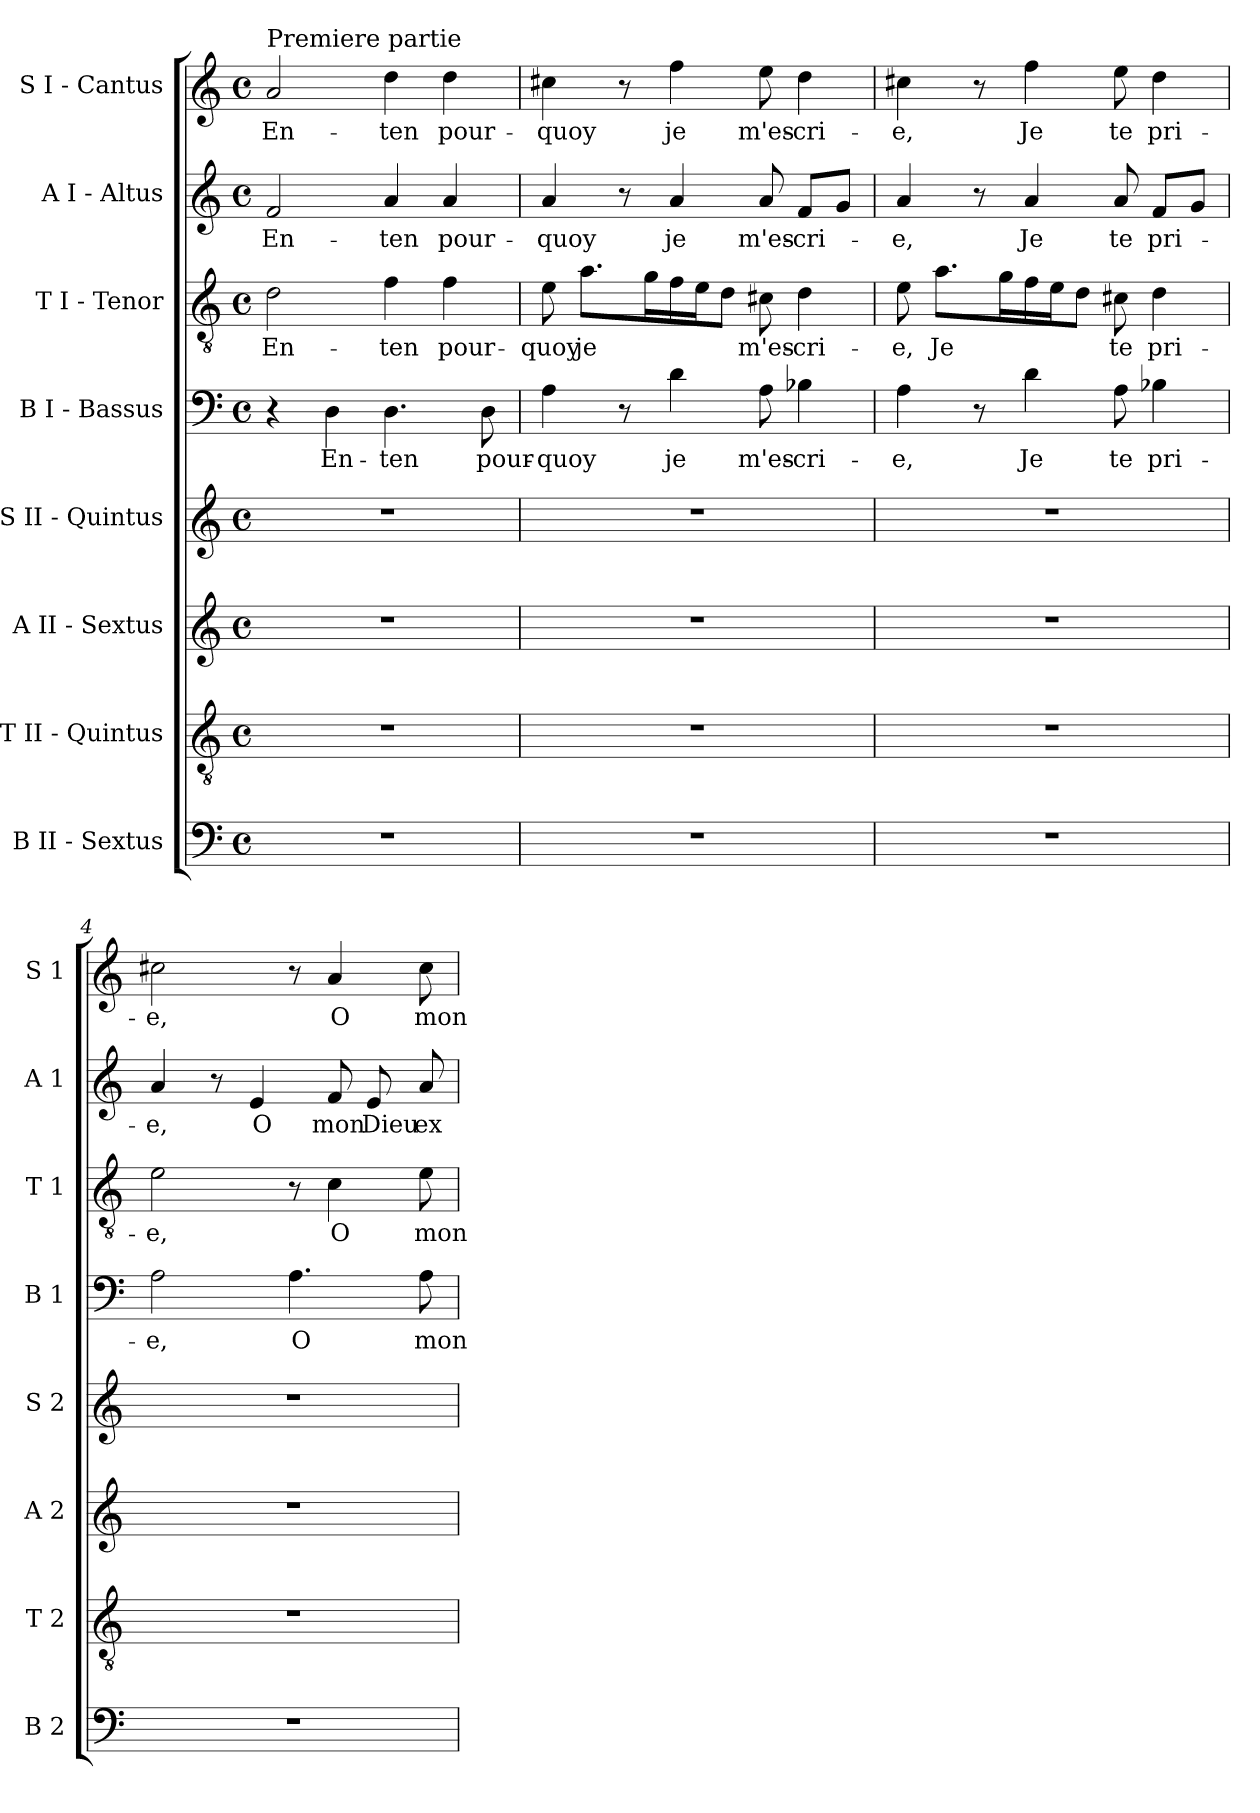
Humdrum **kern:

**kern	**kern	**kern	**kern	**kern	**text	**kern	**text	**kern	**text	**kern	**text
*part8	*part7	*part6	*part5	*part4	*part4	*part3	*part3	*part2	*part2	*part1	*part1
*staff8	*staff7	*staff6	*staff5	*staff4	*staff4	*staff3	*staff3	*staff2	*staff2	*staff1	*staff1
*I"B II - Sextus	*I"T II - Quintus	*I"A II - Sextus	*I"S II - Quintus	*I"B I - Bassus	*	*I"T I - Tenor	*	*I"A I - Altus	*	*I"S I - Cantus	*
*I'B 2	*I'T 2	*I'A 2	*I'S 2	*I'B 1	*	*I'T 1	*	*I'A 1	*	*I'S 1	*
*clefF4	*clefGv2	*clefG2	*clefG2	*clefF4	*	*clefGv2	*	*clefG2	*	*clefG2	*
*k[]	*k[]	*k[]	*k[]	*k[]	*	*k[]	*	*k[]	*	*k[]	*
*C:	*C:	*C:	*C:	*C:	*	*C:	*	*C:	*	*C:	*
*M4/4	*M4/4	*M4/4	*M4/4	*M4/4	*	*M4/4	*	*M4/4	*	*M4/4	*
*met(c)	*met(c)	*met(c)	*met(c)	*met(c)	*	*met(c)	*	*met(c)	*	*met(c)	*
=1	=1	=1	=1	=1	=1	=1	=1	=1	=1	=1	=1
!	!	!	!	!	!	!	!	!	!	!LO:TX:a:t=Premiere partie	!
!	!	!	!	!	!	!	!LO:LY:b	!	!LO:LY:b	!	!LO:LY:b
1r	1r	1r	1r	4r	.	2d\	En-	2f/	En-	2a/	En-
!	!	!	!	!	!LO:LY:b	!	!	!	!	!	!
.	.	.	.	4D\	En-	.	.	.	.	.	.
!	!	!	!	!	!LO:LY:b	!	!LO:LY:b	!	!LO:LY:b	!	!LO:LY:b
.	.	.	.	4.D\	-ten	4f\	-ten	4a/	-ten	4dd\	-ten
!	!	!	!	!	!	!	!LO:LY:b	!	!LO:LY:b	!	!LO:LY:b
.	.	.	.	.	.	4f\	pour-	4a/	pour-	4dd\	pour-
!	!	!	!	!	!LO:LY:b	!	!	!	!	!	!
.	.	.	.	8D\	pour-	.	.	.	.	.	.
=2	=2	=2	=2	=2	=2	=2	=2	=2	=2	=2	=2
!	!	!	!	!	!LO:LY:b	!	!LO:LY:b	!	!LO:LY:b	!	!LO:LY:b
1r	1r	1r	1r	4A\	-quoy	8e\	-quoy	4a/	-quoy	4cc#X\	-quoy
!	!	!	!	!	!	!	!LO:LY:b	!	!	!	!
.	.	.	.	.	.	8.a\L	je	.	.	.	.
.	.	.	.	8r	.	.	.	8r	.	8r	.
.	.	.	.	.	.	16g\L	.	.	.	.	.
!	!	!	!	!	!LO:LY:b	!	!	!	!LO:LY:b	!	!LO:LY:b
.	.	.	.	4d\	je	16f\	.	4a/	je	4ff\	je
.	.	.	.	.	.	16e\J	.	.	.	.	.
.	.	.	.	.	.	8d\J	.	.	.	.	.
!	!	!	!	!	!LO:LY:b	!	!LO:LY:b	!	!LO:LY:b	!	!LO:LY:b
.	.	.	.	8A\	m'es-	8c#X\	m'es-	8a/	m'es-	8ee\	m'es-
!	!	!	!	!	!LO:LY:b	!	!LO:LY:b	!	!LO:LY:b	!	!LO:LY:b
.	.	.	.	4B-X\	-cri-	4d\	-cri-	8f/L	-cri-	4dd\	-cri-
.	.	.	.	.	.	.	.	8g/J	.	.	.
!!LO:PB:g=z
=3	=3	=3	=3	=3	=3	=3	=3	=3	=3	=3	=3
!	!	!	!	!	!LO:LY:b	!	!LO:LY:b	!	!LO:LY:b	!	!LO:LY:b
1r	1r	1r	1r	4A\	-e,	8e\	-e,	4a/	-e,	4cc#X\	-e,
!	!	!	!	!	!	!	!LO:LY:b	!	!	!	!
.	.	.	.	.	.	8.a\L	Je	.	.	.	.
.	.	.	.	8r	.	.	.	8r	.	8r	.
.	.	.	.	.	.	16g\L	.	.	.	.	.
!	!	!	!	!	!LO:LY:b	!	!	!	!LO:LY:b	!	!LO:LY:b
.	.	.	.	4d\	Je	16f\	.	4a/	Je	4ff\	Je
.	.	.	.	.	.	16e\J	.	.	.	.	.
.	.	.	.	.	.	8d\J	.	.	.	.	.
!	!	!	!	!	!LO:LY:b	!	!LO:LY:b	!	!LO:LY:b	!	!LO:LY:b
.	.	.	.	8A\	te	8c#X\	te	8a/	te	8ee\	te
!	!	!	!	!	!LO:LY:b	!	!LO:LY:b	!	!LO:LY:b	!	!LO:LY:b
.	.	.	.	4B-X\	pri-	4d\	pri-	8f/L	pri-	4dd\	pri-
.	.	.	.	.	.	.	.	8g/J	.	.	.
=4	=4	=4	=4	=4	=4	=4	=4	=4	=4	=4	=4
!	!	!	!	!	!LO:LY:b	!	!LO:LY:b	!	!LO:LY:b	!	!LO:LY:b
1r	1r	1r	1r	2A\	-e,	2e\	-e,	4a/	-e,	2cc#X\	-e,
.	.	.	.	.	.	.	.	8r	.	.	.
!	!	!	!	!	!	!	!	!	!LO:LY:b	!	!
.	.	.	.	.	.	.	.	4e/	O	.	.
!	!	!	!	!	!LO:LY:b	!	!	!	!	!	!
.	.	.	.	4.A\	O	8r	.	.	.	8r	.
!	!	!	!	!	!	!	!LO:LY:b	!	!LO:LY:b	!	!LO:LY:b
.	.	.	.	.	.	4c\	O	8f/	mon	4a/	O
!	!	!	!	!	!	!	!	!	!LO:LY:b	!	!
.	.	.	.	.	.	.	.	8e/	Dieu	.	.
!	!	!	!	!	!LO:LY:b	!	!LO:LY:b	!	!LO:LY:b	!	!LO:LY:b
.	.	.	.	8A\	mon	8e\	mon	8a/	ex-	8cc#\	mon
=	=	=	=	=	=	=	=	=	=	=	=
*-	*-	*-	*-	*-	*-	*-	*-	*-	*-	*-	*-
